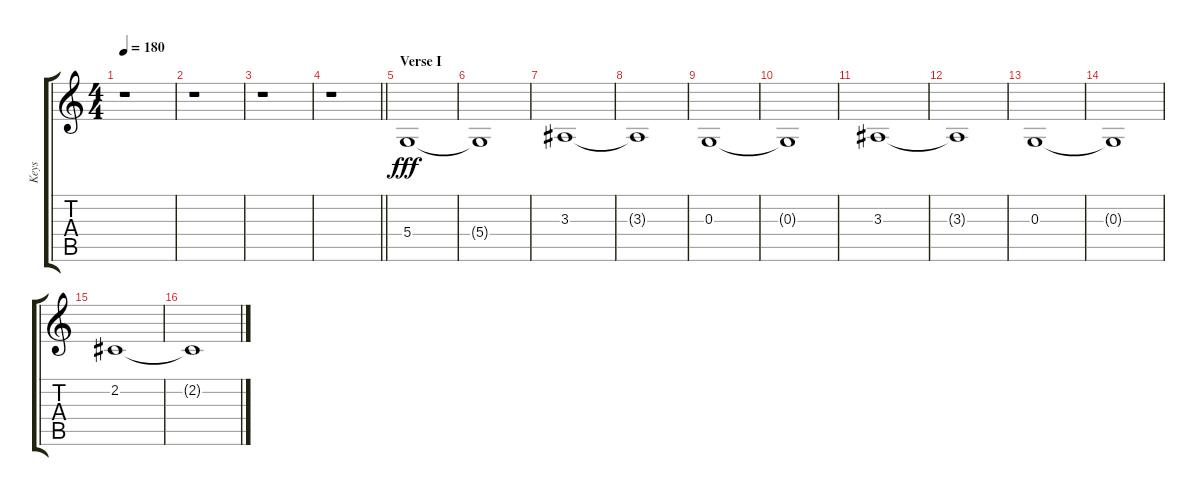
\track ("Keys" "Keys") {instrument pad8sweep}
\staff {score tabs}
\tuning (E4 B3 G3 D3 A2 E2) {hide}
\ts (4 4)
\tempo 180
\clef g2
\ks c
r.1{dy fff} |
r.1 |
r.1 |
\barLineRight lightlight
r.1 |
\section ("" "Verse I")
5.4.1 |
5.4{t}.1 |
3.3.1{volume 12} |
3.3{t}.1 |
0.3.1 |
0.3{t}.1 |
3.3.1 |
3.3{t}.1 |
0.3.1 |
0.3{t}.1 |
2.2.1 |
2.2{t}.1
